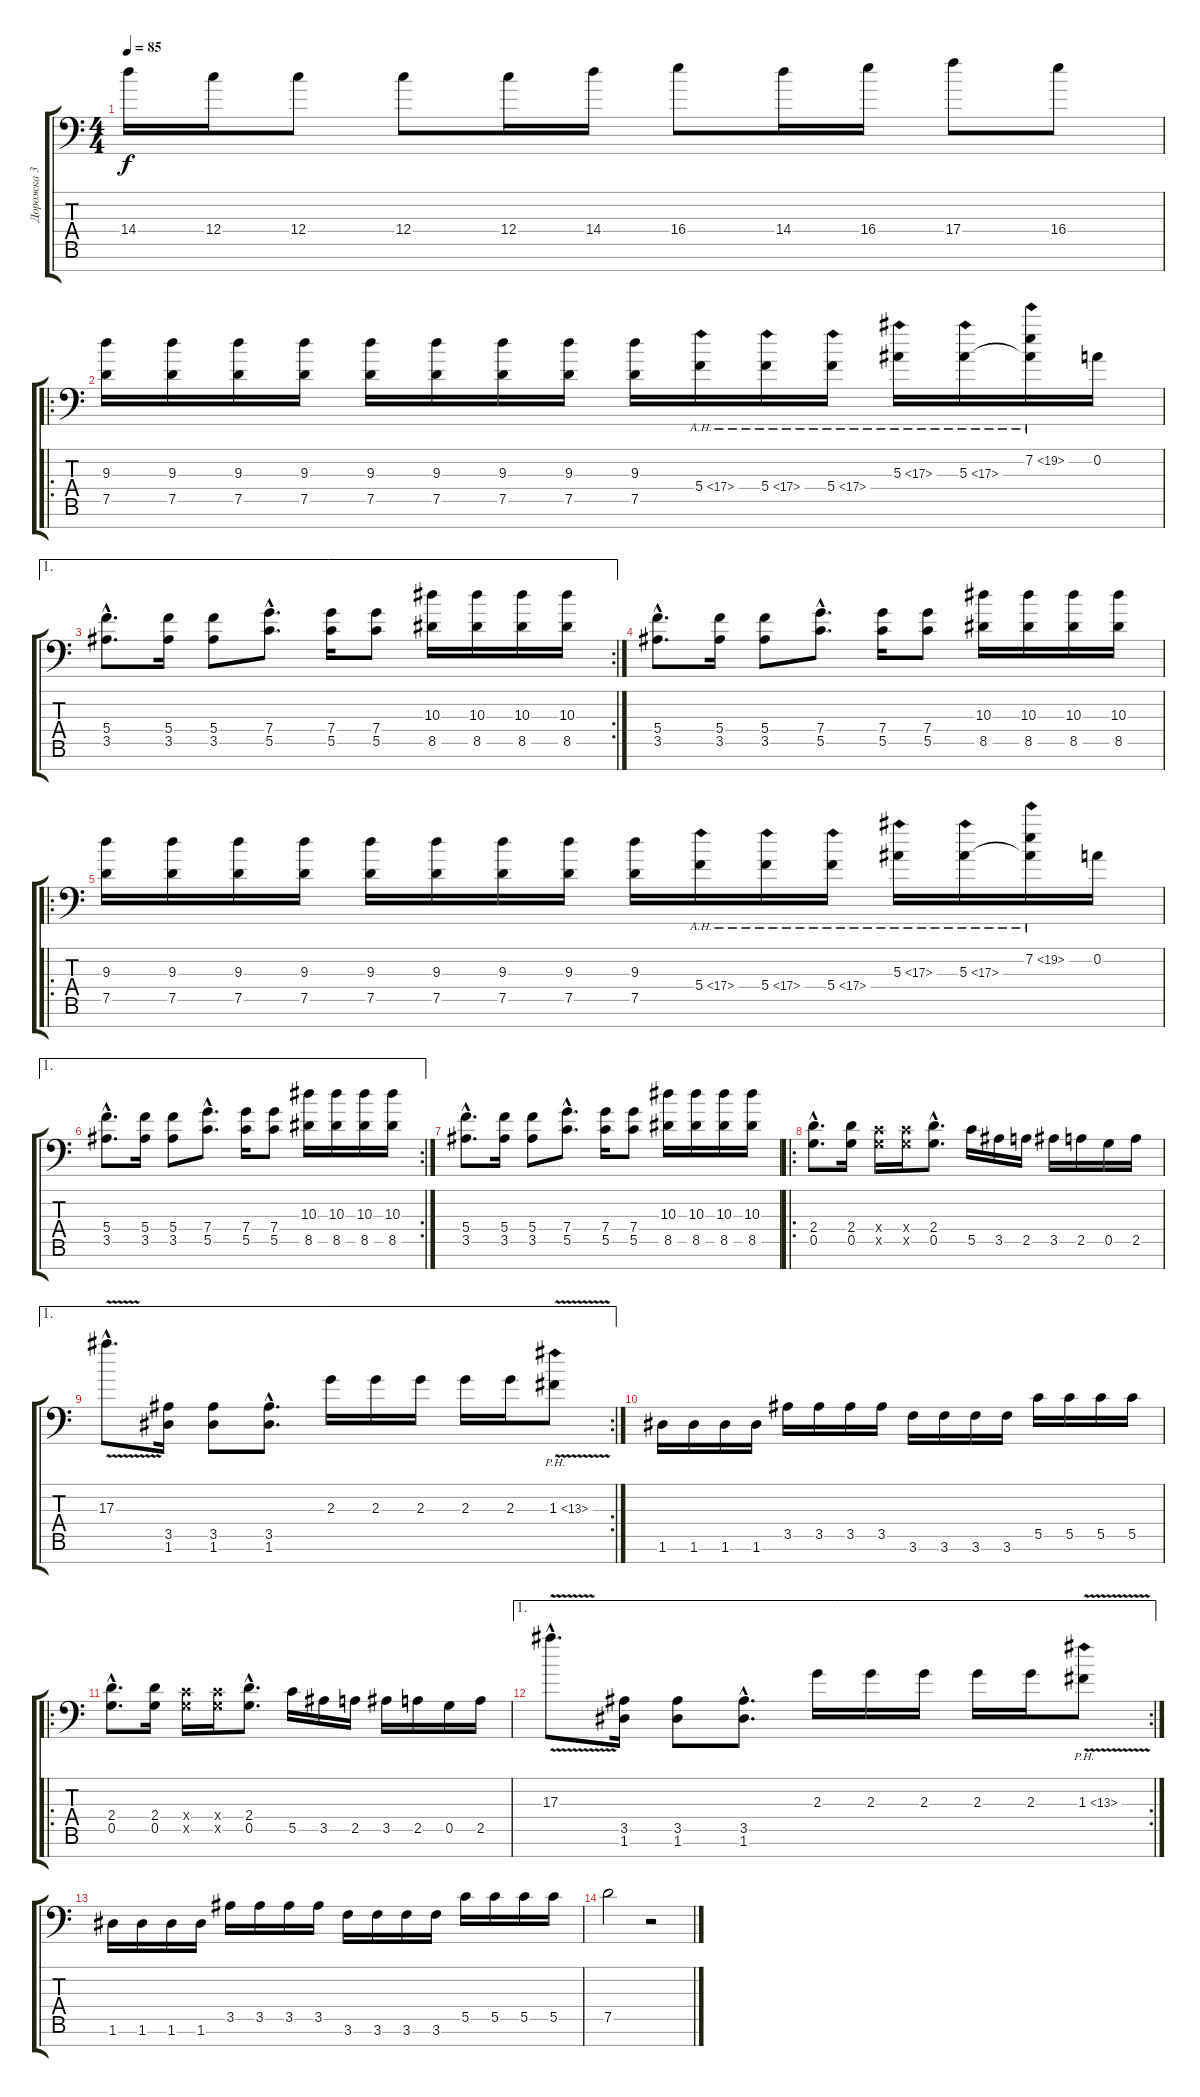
\track ("Дорожка 3" "Дорожка 3") {instrument distortionguitar}
\staff {score tabs}
\tuning (D4 A3 F3 C3 G2 D2 G1) {hide}
\ts (4 4)
\tempo 85
\clef f4
\ks c
14.4.16{dy f} 12.4.16 12.4.8 12.4.8 12.4.16 14.4.16 16.4.8 14.4.16 16.4.16 17.4.8 16.4.8 |
\ro
(9.3 7.5).16 (9.3 7.5).16 (9.3 7.5).16 (9.3 7.5).16 (9.3 7.5).16 (9.3 7.5).16 (9.3 7.5).16 (9.3 7.5).16 (9.3 7.5).16 5.4{ah 12}.16 5.4{ah 12}.16 5.4{ah 12}.16 5.3{ah 12}.16 5.3{ah 12}.16 (7.2{ah 12} 5.3{t}).16 0.2.16 |
\ae 1
\rc 2
(5.4{hac} 3.5{hac}).8{d} (5.4 3.5).16 (5.4 3.5).8 (7.4{hac} 5.5{hac}).8{d} (7.4 5.5).16 (7.4 5.5).8 (10.3 8.5).16 (10.3 8.5).16 (10.3 8.5).16 (10.3 8.5).16 |
(5.4{hac} 3.5{hac}).8{d} (5.4 3.5).16 (5.4 3.5).8 (7.4{hac} 5.5{hac}).8{d} (7.4 5.5).16 (7.4 5.5).8 (10.3 8.5).16 (10.3 8.5).16 (10.3 8.5).16 (10.3 8.5).16 |
\ro
(9.3 7.5).16 (9.3 7.5).16 (9.3 7.5).16 (9.3 7.5).16 (9.3 7.5).16 (9.3 7.5).16 (9.3 7.5).16 (9.3 7.5).16 (9.3 7.5).16 5.4{ah 12}.16 5.4{ah 12}.16 5.4{ah 12}.16 5.3{ah 12}.16 5.3{ah 12}.16 (7.2{ah 12} 5.3{t}).16 0.2.16 |
\ae 1
\rc 2
(5.4{hac} 3.5{hac}).8{d} (5.4 3.5).16 (5.4 3.5).8 (7.4{hac} 5.5{hac}).8{d} (7.4 5.5).16 (7.4 5.5).8 (10.3 8.5).16 (10.3 8.5).16 (10.3 8.5).16 (10.3 8.5).16 |
(5.4{hac} 3.5{hac}).8{d} (5.4 3.5).16 (5.4 3.5).8 (7.4{hac} 5.5{hac}).8{d} (7.4 5.5).16 (7.4 5.5).8 (10.3 8.5).16 (10.3 8.5).16 (10.3 8.5).16 (10.3 8.5).16 |
\ro
(2.4{hac} 0.5{hac}).8{d} (2.4 0.5).16 (0.4{x} 0.5{x}).16 (0.4{x} 0.5{x}).16 (2.4{hac} 0.5{hac}).8{d} 5.5.16 3.5.16 2.5.16 3.5.16 2.5.16 0.5.16 2.5.16 |
\ae 1
\rc 2
17.3{v hac}.8{d} (3.5 1.6).16 (3.5 1.6).8 (3.5{hac} 1.6{hac}).8{d} 2.3.16 2.3.16 2.3.16 2.3.16 2.3.16 1.3{ph 12 v}.8 |
1.6.16 1.6.16 1.6.16 1.6.16 3.5.16 3.5.16 3.5.16 3.5.16 3.6.16 3.6.16 3.6.16 3.6.16 5.5.16 5.5.16 5.5.16 5.5.16 |
\ro
(2.4{hac} 0.5{hac}).8{d} (2.4 0.5).16 (0.4{x} 0.5{x}).16 (0.4{x} 0.5{x}).16 (2.4{hac} 0.5{hac}).8{d} 5.5.16 3.5.16 2.5.16 3.5.16 2.5.16 0.5.16 2.5.16 |
\ae 1
\rc 2
17.3{v hac}.8{d} (3.5 1.6).16 (3.5 1.6).8 (3.5{hac} 1.6{hac}).8{d} 2.3.16 2.3.16 2.3.16 2.3.16 2.3.16 1.3{ph 12 v}.8 |
1.6.16 1.6.16 1.6.16 1.6.16 3.5.16 3.5.16 3.5.16 3.5.16 3.6.16 3.6.16 3.6.16 3.6.16 5.5.16 5.5.16 5.5.16 5.5.16 |
7.5.2 r.2
